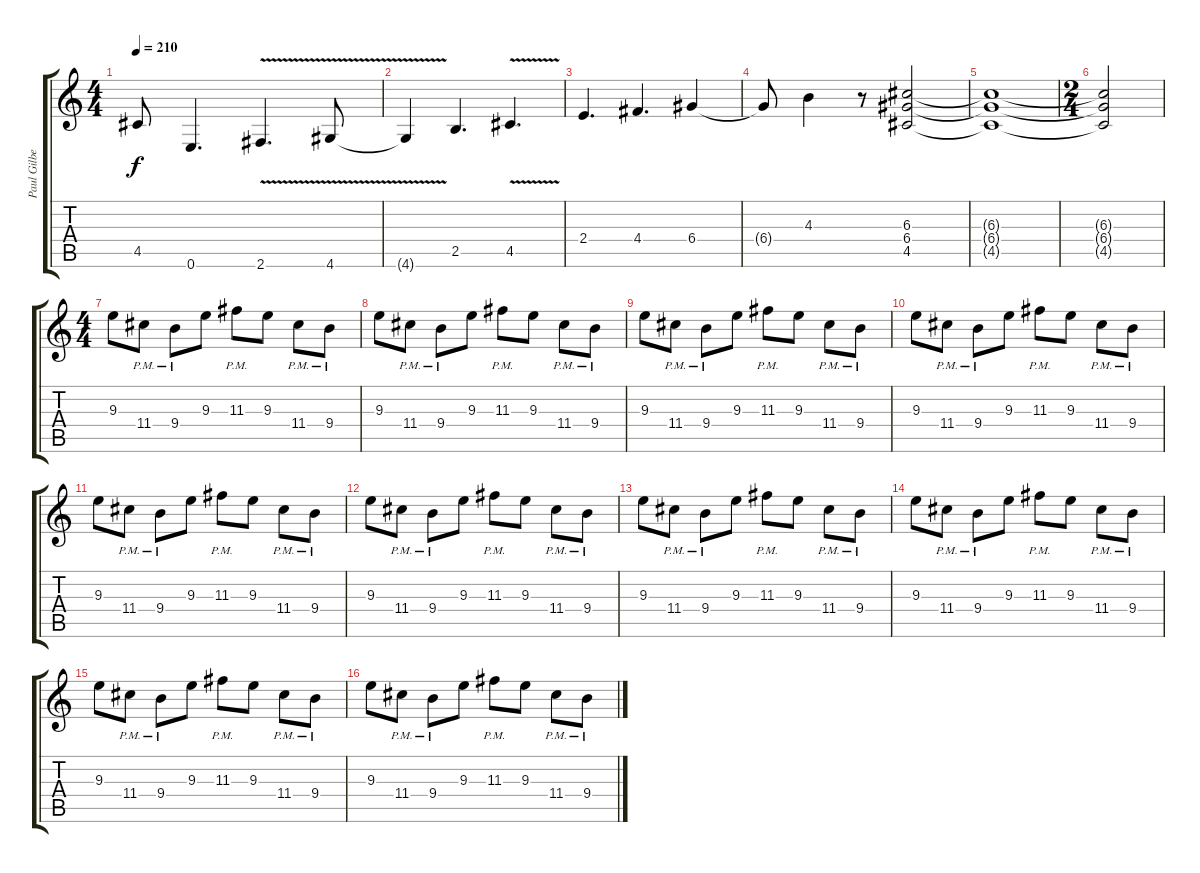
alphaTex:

\track ("Paul Gilbert" "Paul Gilbe") {instrument distortionguitar}
\staff {score tabs}
\tuning (E4 B3 G3 D3 A2 E2) {hide}
\ts (4 4)
\tempo 210
\clef g2
\ks c
4.5.8{dy f} 0.6.4{d} 2.6{v}.4{d} 4.6{v}.8 |
4.6{t}.4 2.5.4{d} 4.5{v}.4{d} |
2.4.4{d} 4.4.4{d} 6.4.4 |
6.4{t}.8 4.3.4 r.8 (6.3 6.4 4.5).2 |
(6.3{t} 6.4{t} 4.5{t}).1 |
\ts (2 4)
(6.3{t} 6.4{t} 4.5{t}).2 |
\ts (4 4)
9.3.8 11.4{pm}.8 9.4{pm}.8 9.3.8 11.3{pm}.8 9.3.8 11.4{pm}.8 9.4{pm}.8 |
9.3.8 11.4{pm}.8 9.4{pm}.8 9.3.8 11.3{pm}.8 9.3.8 11.4{pm}.8 9.4{pm}.8 |
9.3.8 11.4{pm}.8 9.4{pm}.8 9.3.8 11.3{pm}.8 9.3.8 11.4{pm}.8 9.4{pm}.8 |
9.3.8 11.4{pm}.8 9.4{pm}.8 9.3.8 11.3{pm}.8 9.3.8 11.4{pm}.8 9.4{pm}.8 |
9.3.8 11.4{pm}.8 9.4{pm}.8 9.3.8 11.3{pm}.8 9.3.8 11.4{pm}.8 9.4{pm}.8 |
9.3.8 11.4{pm}.8 9.4{pm}.8 9.3.8 11.3{pm}.8 9.3.8 11.4{pm}.8 9.4{pm}.8 |
9.3.8 11.4{pm}.8 9.4{pm}.8 9.3.8 11.3{pm}.8 9.3.8 11.4{pm}.8 9.4{pm}.8 |
9.3.8 11.4{pm}.8 9.4{pm}.8 9.3.8 11.3{pm}.8 9.3.8 11.4{pm}.8 9.4{pm}.8 |
9.3.8 11.4{pm}.8 9.4{pm}.8 9.3.8 11.3{pm}.8 9.3.8 11.4{pm}.8 9.4{pm}.8 |
9.3.8 11.4{pm}.8 9.4{pm}.8 9.3.8 11.3{pm}.8 9.3.8 11.4{pm}.8 9.4{pm}.8
